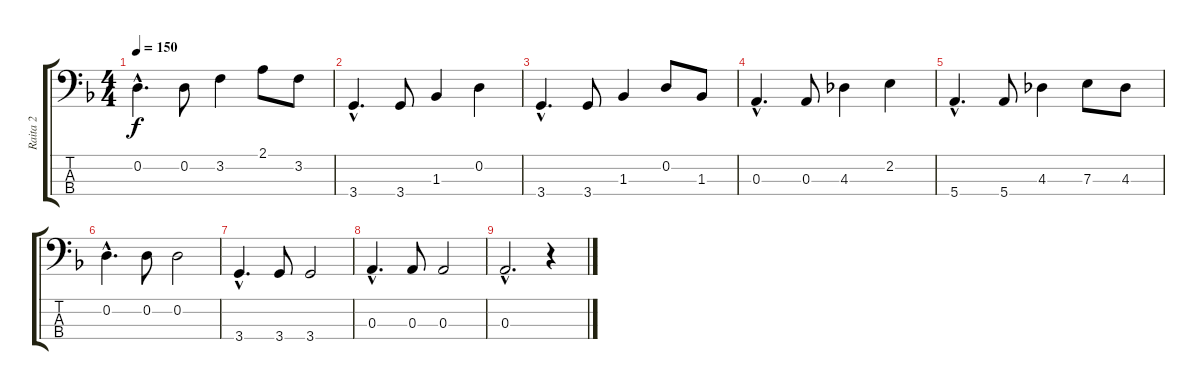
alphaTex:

\track ("Raita 2" "Raita 2") {instrument electricbassfinger}
\staff {score tabs}
\tuning (G2 D2 A1 E1) {hide}
\ts (4 4)
\tempo 150
\clef f4
\ks f
0.2{hac}.4{d dy f} 0.2.8 3.2.4 2.1.8 3.2.8 |
3.4{hac}.4{d} 3.4.8 1.3.4 0.2.4 |
3.4{hac}.4{d} 3.4.8 1.3.4 0.2.8 1.3.8 |
0.3{hac}.4{d} 0.3.8 4.3.4 2.2.4 |
5.4{hac}.4{d} 5.4.8 4.3.4 7.3.8 4.3.8 |
0.2{hac}.4{d} 0.2.8 0.2.2 |
3.4{hac}.4{d} 3.4.8 3.4.2 |
0.3{hac}.4{d} 0.3.8 0.3.2 |
0.3{hac}.2{d} r.4
